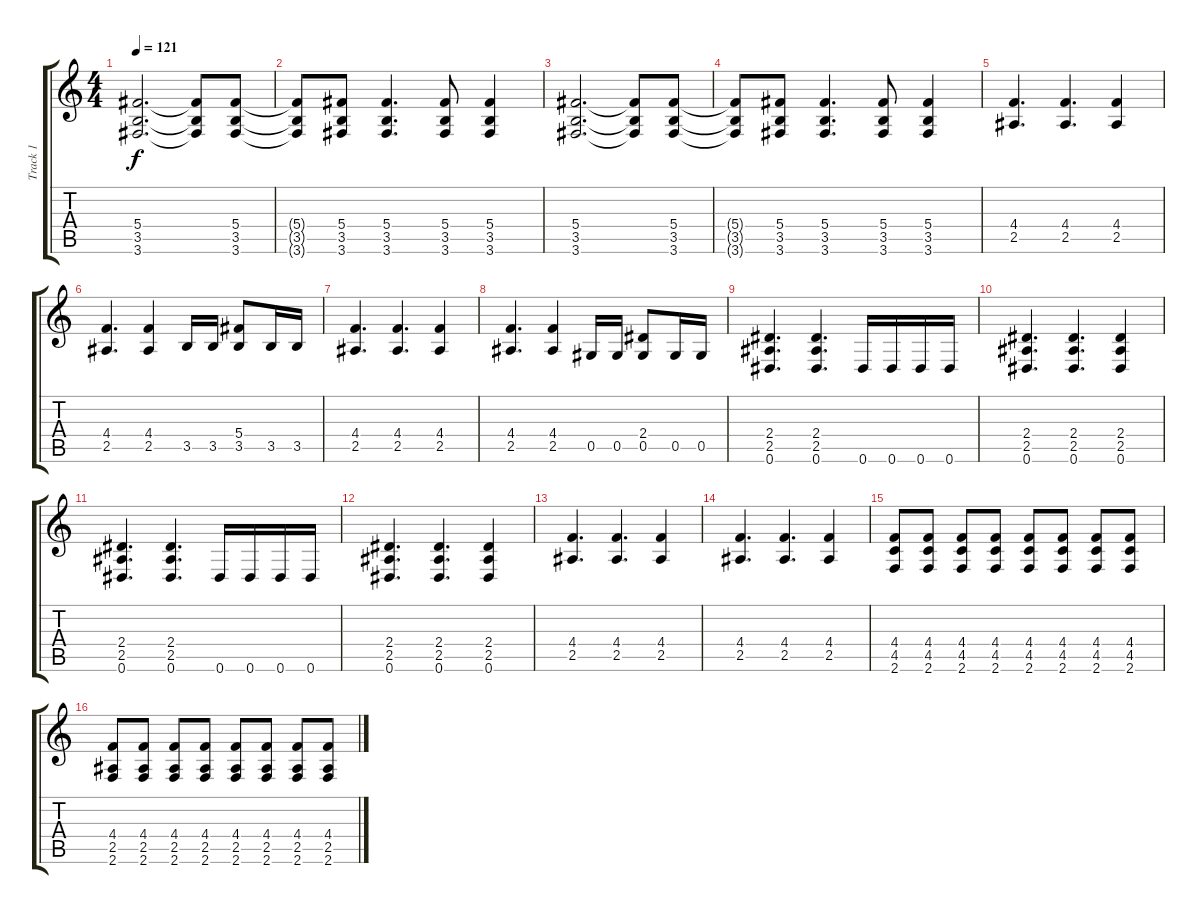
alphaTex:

\track ("Track 1" "Track 1") {instrument distortionguitar}
\staff {score tabs}
\tuning (Eb4 Bb3 Gb3 Db3 Ab2 Eb2) {hide}
\ts (4 4)
\tempo 121
\clef g2
\ks c
(5.4 3.5 3.6).2{d dy f} (5.4{t} 3.5{t} 3.6{t}).8 (5.4 3.5 3.6).8 |
(5.4{t} 3.5{t} 3.6{t}).8 (5.4 3.5 3.6).8 (5.4 3.5 3.6).4{d} (5.4 3.5 3.6).8 (5.4 3.5 3.6).4 |
(5.4 3.5 3.6).2{d} (5.4{t} 3.5{t} 3.6{t}).8 (5.4 3.5 3.6).8 |
(5.4{t} 3.5{t} 3.6{t}).8 (5.4 3.5 3.6).8 (5.4 3.5 3.6).4{d} (5.4 3.5 3.6).8 (5.4 3.5 3.6).4 |
(4.4 2.5).4{d} (4.4 2.5).4{d} (4.4 2.5).4 |
(4.4 2.5).4{d} (4.4 2.5).4 3.5.16 3.5.16 (5.4 3.5).8 3.5.16 3.5.16 |
(4.4 2.5).4{d} (4.4 2.5).4{d} (4.4 2.5).4 |
(4.4 2.5).4{d} (4.4 2.5).4 0.5.16 0.5.16 (2.4 0.5).8 0.5.16 0.5.16 |
(2.4 2.5 0.6).4{d} (2.4 2.5 0.6).4{d} 0.6.16 0.6.16 0.6.16 0.6.16 |
(2.4 2.5 0.6).4{d} (2.4 2.5 0.6).4{d} (2.4 2.5 0.6).4 |
(2.4 2.5 0.6).4{d} (2.4 2.5 0.6).4{d} 0.6.16 0.6.16 0.6.16 0.6.16 |
(2.4 2.5 0.6).4{d} (2.4 2.5 0.6).4{d} (2.4 2.5 0.6).4 |
(4.4 2.5).4{d} (4.4 2.5).4{d} (4.4 2.5).4 |
(4.4 2.5).4{d} (4.4 2.5).4{d} (4.4 2.5).4 |
(4.4 4.5 2.6).8 (4.4 4.5 2.6).8 (4.4 4.5 2.6).8 (4.4 4.5 2.6).8 (4.4 4.5 2.6).8 (4.4 4.5 2.6).8 (4.4 4.5 2.6).8 (4.4 4.5 2.6).8 |
(4.4 2.5 2.6).8 (4.4 2.5 2.6).8 (4.4 2.5 2.6).8 (4.4 2.5 2.6).8 (4.4 2.5 2.6).8 (4.4 2.5 2.6).8 (4.4 2.5 2.6).8 (4.4 2.5 2.6).8
